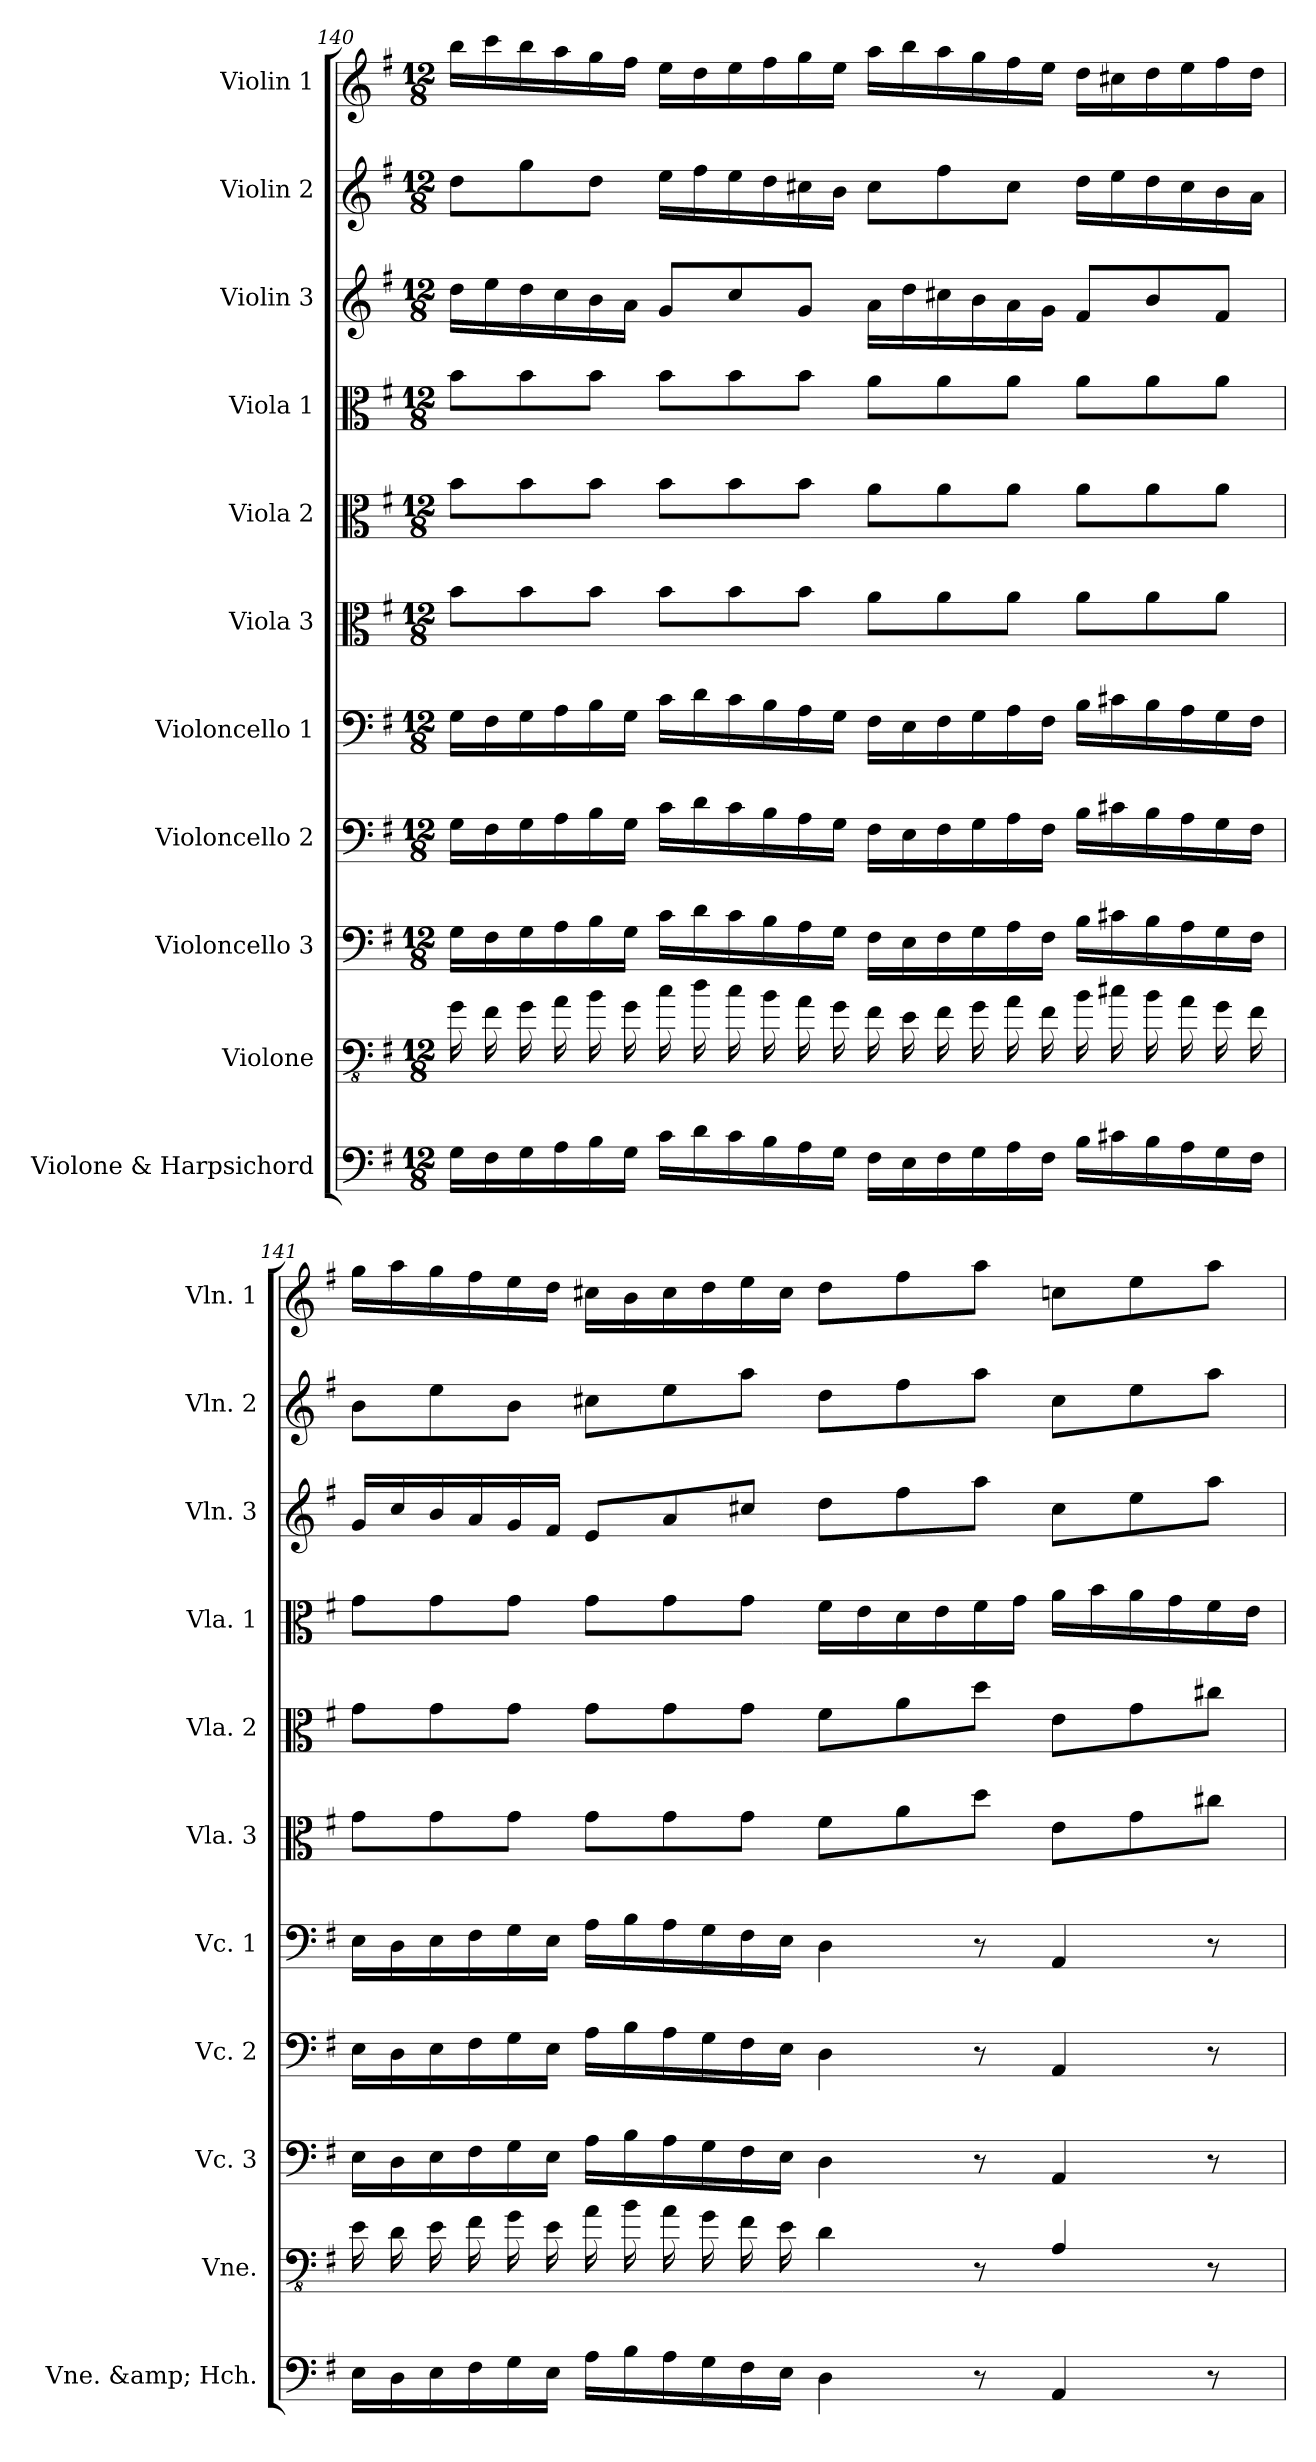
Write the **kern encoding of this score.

**kern	**kern	**kern	**kern	**kern	**kern	**kern	**kern	**kern	**kern	**kern
*part11	*part10	*part9	*part8	*part7	*part6	*part5	*part4	*part3	*part2	*part1
*staff11	*staff10	*staff9	*staff8	*staff7	*staff6	*staff5	*staff4	*staff3	*staff2	*staff1
*I"Violone &amp; Harpsichord	*I"Violone	*I"Violoncello 3	*I"Violoncello 2	*I"Violoncello 1	*I"Viola 3	*I"Viola 2	*I"Viola 1	*I"Violin 3	*I"Violin 2	*I"Violin 1
*I'Vne. &amp; Hch.	*I'Vne.	*I'Vc. 3	*I'Vc. 2	*I'Vc. 1	*I'Vla. 3	*I'Vla. 2	*I'Vla. 1	*I'Vln. 3	*I'Vln. 2	*I'Vln. 1
*clefF4	*clefFv4	*clefF4	*clefF4	*clefF4	*clefC3	*clefC3	*clefC3	*clefG2	*clefG2	*clefG2
*	*ITrd7c12	*	*	*	*	*	*	*	*	*
*k[f#]	*k[f#]	*k[f#]	*k[f#]	*k[f#]	*k[f#]	*k[f#]	*k[f#]	*k[f#]	*k[f#]	*k[f#]
*M12/8	*M12/8	*M12/8	*M12/8	*M12/8	*M12/8	*M12/8	*M12/8	*M12/8	*M12/8	*M12/8
=140	=140	=140	=140	=140	=140	=140	=140	=140	=140	=140
16G\LL	16GG\	16G\LL	16G\LL	16G\LL	8b\L	8b\L	8b\L	16dd\LL	8dd\L	16bb\LL
16F#\	16FF#\	16F#\	16F#\	16F#\	.	.	.	16ee\	.	16ccc\
16G\	16GG\	16G\	16G\	16G\	8b\	8b\	8b\	16dd\	8gg\	16bb\
16A\	16AA\	16A\	16A\	16A\	.	.	.	16cc\	.	16aa\
16B\	16BB\	16B\	16B\	16B\	8b\J	8b\J	8b\J	16b\	8dd\J	16gg\
16G\JJ	16GG\	16G\JJ	16G\JJ	16G\JJ	.	.	.	16a\JJ	.	16ff#\JJ
16c\LL	16C\	16c\LL	16c\LL	16c\LL	8b\L	8b\L	8b\L	8g/L	16ee\LL	16ee\LL
16d\	16D\	16d\	16d\	16d\	.	.	.	.	16ff#\	16dd\
16c\	16C\	16c\	16c\	16c\	8b\	8b\	8b\	8cc/	16ee\	16ee\
16B\	16BB\	16B\	16B\	16B\	.	.	.	.	16dd\	16ff#\
16A\	16AA\	16A\	16A\	16A\	8b\J	8b\J	8b\J	8g/J	16cc#X\	16gg\
16G\JJ	16GG\	16G\JJ	16G\JJ	16G\JJ	.	.	.	.	16b\JJ	16ee\JJ
16F#\LL	16FF#\	16F#\LL	16F#\LL	16F#\LL	8a\L	8a\L	8a\L	16a\LL	8cc#\L	16aa\LL
16E\	16EE\	16E\	16E\	16E\	.	.	.	16dd\	.	16bb\
16F#\	16FF#\	16F#\	16F#\	16F#\	8a\	8a\	8a\	16cc#X\	8ff#\	16aa\
16G\	16GG\	16G\	16G\	16G\	.	.	.	16b\	.	16gg\
16A\	16AA\	16A\	16A\	16A\	8a\J	8a\J	8a\J	16a\	8cc#\J	16ff#\
16F#\JJ	16FF#\	16F#\JJ	16F#\JJ	16F#\JJ	.	.	.	16g\JJ	.	16ee\JJ
16B\LL	16BB\	16B\LL	16B\LL	16B\LL	8a\L	8a\L	8a\L	8f#/L	16dd\LL	16dd\LL
16c#X\	16C#X\	16c#X\	16c#X\	16c#X\	.	.	.	.	16ee\	16cc#X\
16B\	16BB\	16B\	16B\	16B\	8a\	8a\	8a\	8b/	16dd\	16dd\
16A\	16AA\	16A\	16A\	16A\	.	.	.	.	16cc#\	16ee\
16G\	16GG\	16G\	16G\	16G\	8a\J	8a\J	8a\J	8f#/J	16b\	16ff#\
16F#\JJ	16FF#\	16F#\JJ	16F#\JJ	16F#\JJ	.	.	.	.	16a\JJ	16dd\JJ
!!LO:LB:g=z
=141	=141	=141	=141	=141	=141	=141	=141	=141	=141	=141
16E\LL	16EE\	16E\LL	16E\LL	16E\LL	8g\L	8g\L	8g\L	16g/LL	8b\L	16gg\LL
16D\	16DD\	16D\	16D\	16D\	.	.	.	16cc/	.	16aa\
16E\	16EE\	16E\	16E\	16E\	8g\	8g\	8g\	16b/	8ee\	16gg\
16F#\	16FF#\	16F#\	16F#\	16F#\	.	.	.	16a/	.	16ff#\
16G\	16GG\	16G\	16G\	16G\	8g\J	8g\J	8g\J	16g/	8b\J	16ee\
16E\JJ	16EE\	16E\JJ	16E\JJ	16E\JJ	.	.	.	16f#/JJ	.	16dd\JJ
16A\LL	16AA\	16A\LL	16A\LL	16A\LL	8g\L	8g\L	8g\L	8e/L	8cc#X\L	16cc#X\LL
16B\	16BB\	16B\	16B\	16B\	.	.	.	.	.	16b\
16A\	16AA\	16A\	16A\	16A\	8g\	8g\	8g\	8a/	8ee\	16cc#\
16G\	16GG\	16G\	16G\	16G\	.	.	.	.	.	16dd\
16F#\	16FF#\	16F#\	16F#\	16F#\	8g\J	8g\J	8g\J	8cc#X/J	8aa\J	16ee\
16E\JJ	16EE\	16E\JJ	16E\JJ	16E\JJ	.	.	.	.	.	16cc#\JJ
4D\	4DD\	4D\	4D\	4D\	8f#\L	8f#\L	16f#\LL	8dd\L	8dd\L	8dd\L
.	.	.	.	.	.	.	16e\	.	.	.
.	.	.	.	.	8a\	8a\	16d\	8ff#\	8ff#\	8ff#\
.	.	.	.	.	.	.	16e\	.	.	.
8r	8r	8r	8r	8r	8dd\J	8dd\J	16f#\	8aa\J	8aa\J	8aa\J
.	.	.	.	.	.	.	16g\JJ	.	.	.
4AA/	4AAA/	4AA/	4AA/	4AA/	8e\L	8e\L	16a\LL	8cc#\L	8cc#\L	8ccn\L
.	.	.	.	.	.	.	16b\	.	.	.
.	.	.	.	.	8g\	8g\	16a\	8ee\	8ee\	8ee\
.	.	.	.	.	.	.	16g\	.	.	.
8r	8r	8r	8r	8r	8cc#X\J	8cc#X\J	16f#\	8aa\J	8aa\J	8aa\J
.	.	.	.	.	.	.	16e\JJ	.	.	.
=	=	=	=	=	=	=	=	=	=	=
*-	*-	*-	*-	*-	*-	*-	*-	*-	*-	*-
